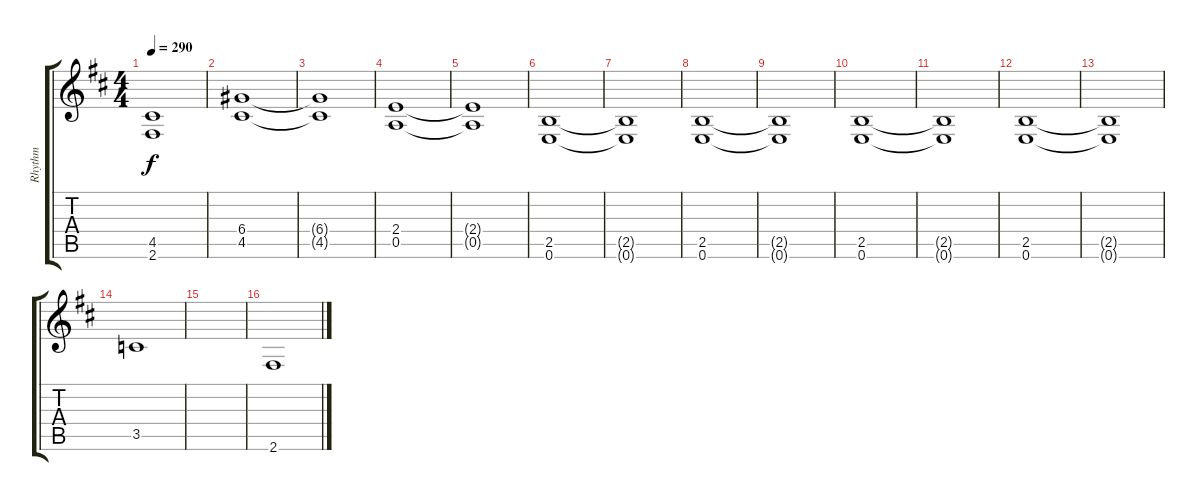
\track ("Rhythm" "Rhythm") {instrument distortionguitar}
\staff {score tabs}
\tuning (E4 B3 G3 D3 A2 E2) {hide}
\ts (4 4)
\tempo 290
\clef g2
\ks d
(4.5{t} 2.6{t}).1{dy f} |
(6.4 4.5).1 |
(6.4{t} 4.5{t}).1 |
(2.4 0.5).1 |
(2.4{t} 0.5{t}).1 |
(2.5 0.6).1 |
(2.5{t} 0.6{t}).1 |
(2.5 0.6).1 |
(2.5{t} 0.6{t}).1 |
(2.5 0.6).1 |
(2.5{t} 0.6{t}).1 |
(2.5 0.6).1 |
(2.5{t} 0.6{t}).1 |
3.5.1 |
|
2.6.1
